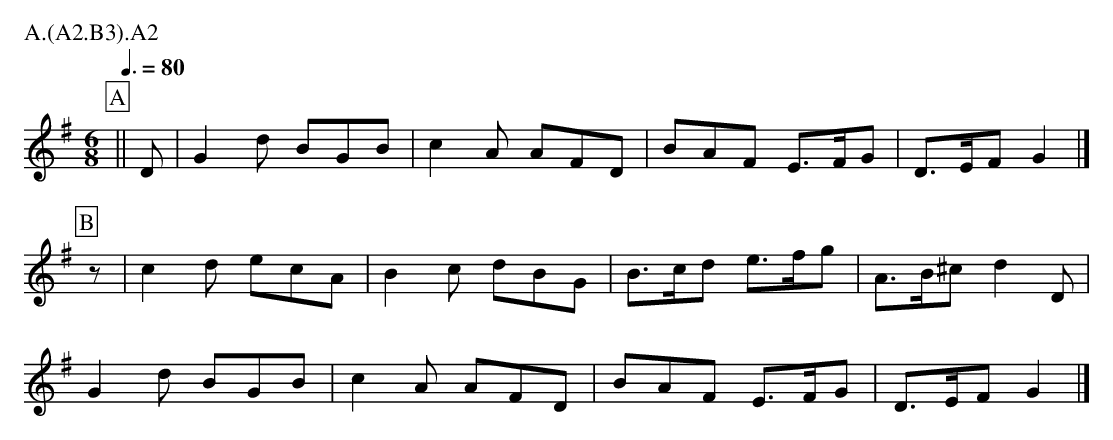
X:1
T:Constant Billy Ilmington
M:6/8
L:1/8
Q:3/8 =80
P:A.(A2.B3).A2
K:G
P:A
||D|G2d BGB|c2A AFD|BAF  E>FG|D>EF  G2|]
P:B
z|c2d ecA|B2c dBG|B>cd e>fg|A>B^cd2 D|
G2d BGB|c2A AFD|BAF  E>FG|D>EF  G2|]
W;
W:
W: Figures:
W: A -      OY
W: A2 -    FU
W: B3 -    DF
W: A2 -    Sh
W: B3 -    DF
W: A2 -    BB
W: B3 -    DF
W: A2 -    CT
W: B3 -    DF
W: A2 -    WR
W:
W: A corner dance. The chorus starts with a caper to meet corner
W: while clashing own sticks. This is followed by clash partners right,
W: clash own, clash partners left, clash own, clash partners right,
W: clash partners left clash both partners in parallel
W:
W: There is a hankie version for which DF's are B2
